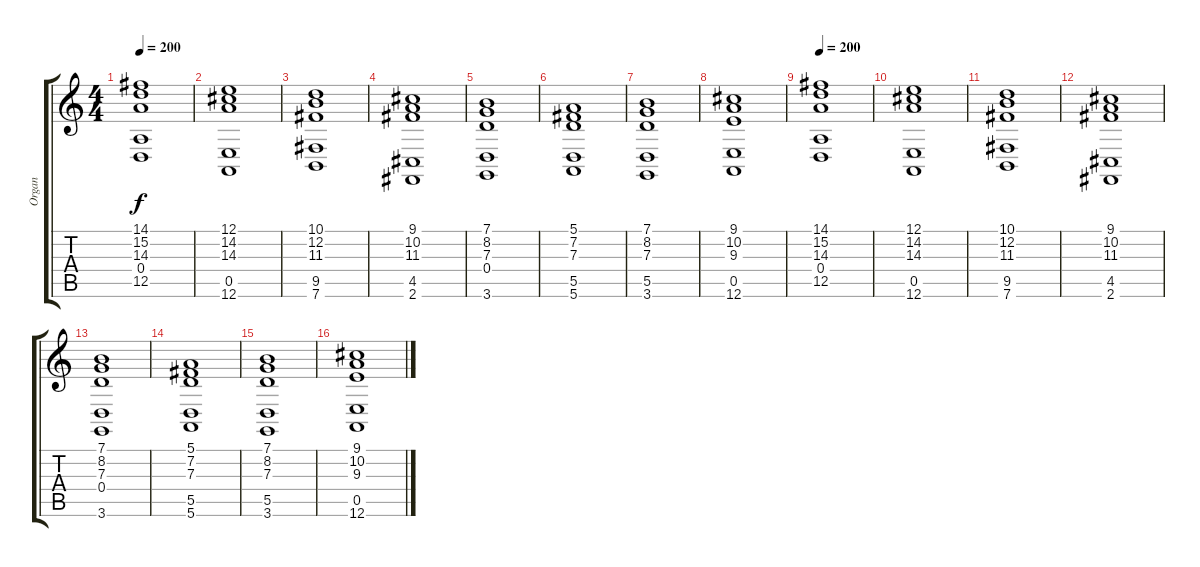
\track ("Organ" "Organ") {instrument stringensemble1}
\staff {score tabs}
\tuning (E4 B3 G3 D3 A2 E2) {hide}
\ts (4 4)
\tempo 200
\clef g2
\ks c
(14.1 15.2 14.3 0.4 12.5).1{dy f} |
(12.1 14.2 14.3 0.5 12.6).1 |
(10.1 12.2 11.3 9.5 7.6).1 |
(9.1 10.2 11.3 4.5 2.6).1 |
(7.1 8.2 7.3 0.4 3.6).1 |
(5.1 7.2 7.3 5.5 5.6).1 |
(7.1 8.2 7.3 5.5 3.6).1 |
(9.1 10.2 9.3 0.5 12.6).1 |
\tempo 200
(14.1 15.2 14.3 0.4 12.5).1 |
(12.1 14.2 14.3 0.5 12.6).1 |
(10.1 12.2 11.3 9.5 7.6).1 |
(9.1 10.2 11.3 4.5 2.6).1 |
(7.1 8.2 7.3 0.4 3.6).1 |
(5.1 7.2 7.3 5.5 5.6).1 |
(7.1 8.2 7.3 5.5 3.6).1 |
(9.1 10.2 9.3 0.5 12.6).1
